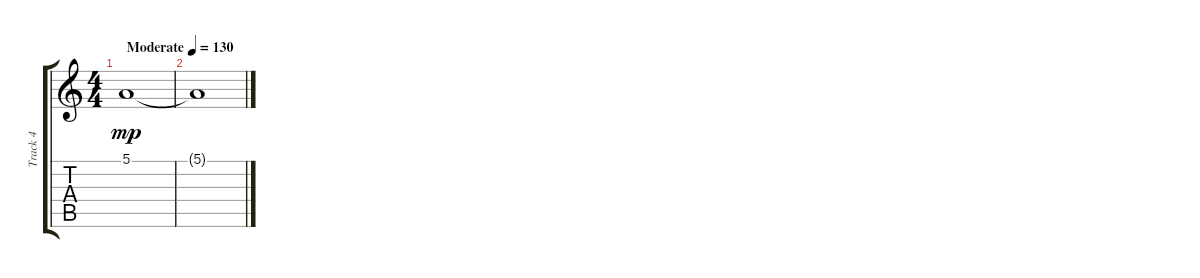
\track ("Track 4" "Track 4") {instrument applause}
\staff {score tabs}
\tuning (E4 B3 G3 D3 A2 E2) {hide}
\ts (4 4)
\tempo (130 "Moderate")
\clef g2
\ks c
5.1.1{dy mp instrument applause} |
5.1{t}.1
